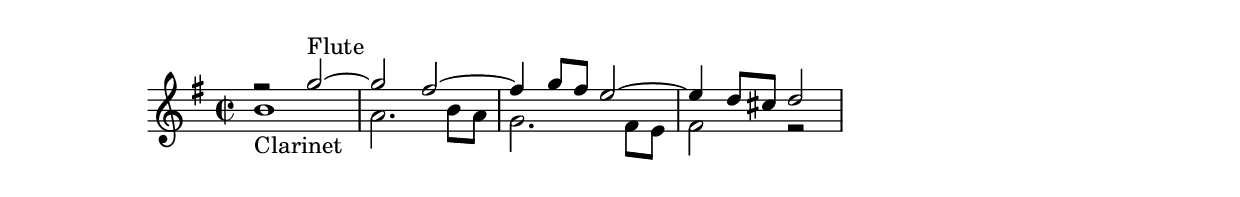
%% DO NOT EDIT this file manually; it was automatically
%% generated from the LilyPond Snippet Repository
%% (http://lsr.di.unimi.it).
%%
%% Make any changes in the LSR itself, or in
%% `Documentation/snippets/new/`, then run
%% `scripts/auxiliar/makelsr.pl`.
%%
%% This file is in the public domain.

\version "2.24.0"

\header {
  lsrtags = "contexts-and-engravers, midi, real-music"

  texidoc = "
When outputting MIDI, the default behavior is for each staff to
represent one MIDI channel, with all the voices on a staff amalgamated.
This minimizes the risk of running out of MIDI channels, since there
are only 16 available per track.

However, by moving the @code{Staff_performer} to the @code{Voice}
context, each voice on a staff can have its own MIDI channel, as is
demonstrated by the following example: despite being on the same staff,
two MIDI channels are created, each with a different
@code{midiInstrument}.
"

  doctitle = "Changing MIDI output to one channel per voice"
} % begin verbatim


\score {
  \new Staff <<
    \new Voice \relative c''' {
      \set midiInstrument = #"flute"
      \voiceOne
      \key g \major
      \time 2/2
      r2 g-"Flute" ~
      g fis ~
      fis4 g8 fis e2 ~
      e4 d8 cis d2
    }
    \new Voice \relative c'' {
      \set midiInstrument = #"clarinet"
      \voiceTwo
      b1-"Clarinet"
      a2. b8 a
      g2. fis8 e
      fis2 r
    }
  >>
  \layout { }
  \midi {
    \context {
      \Staff
      \remove "Staff_performer"
    }
    \context {
      \Voice
      \consists "Staff_performer"
    }
    \tempo 2 = 72
  }
}
